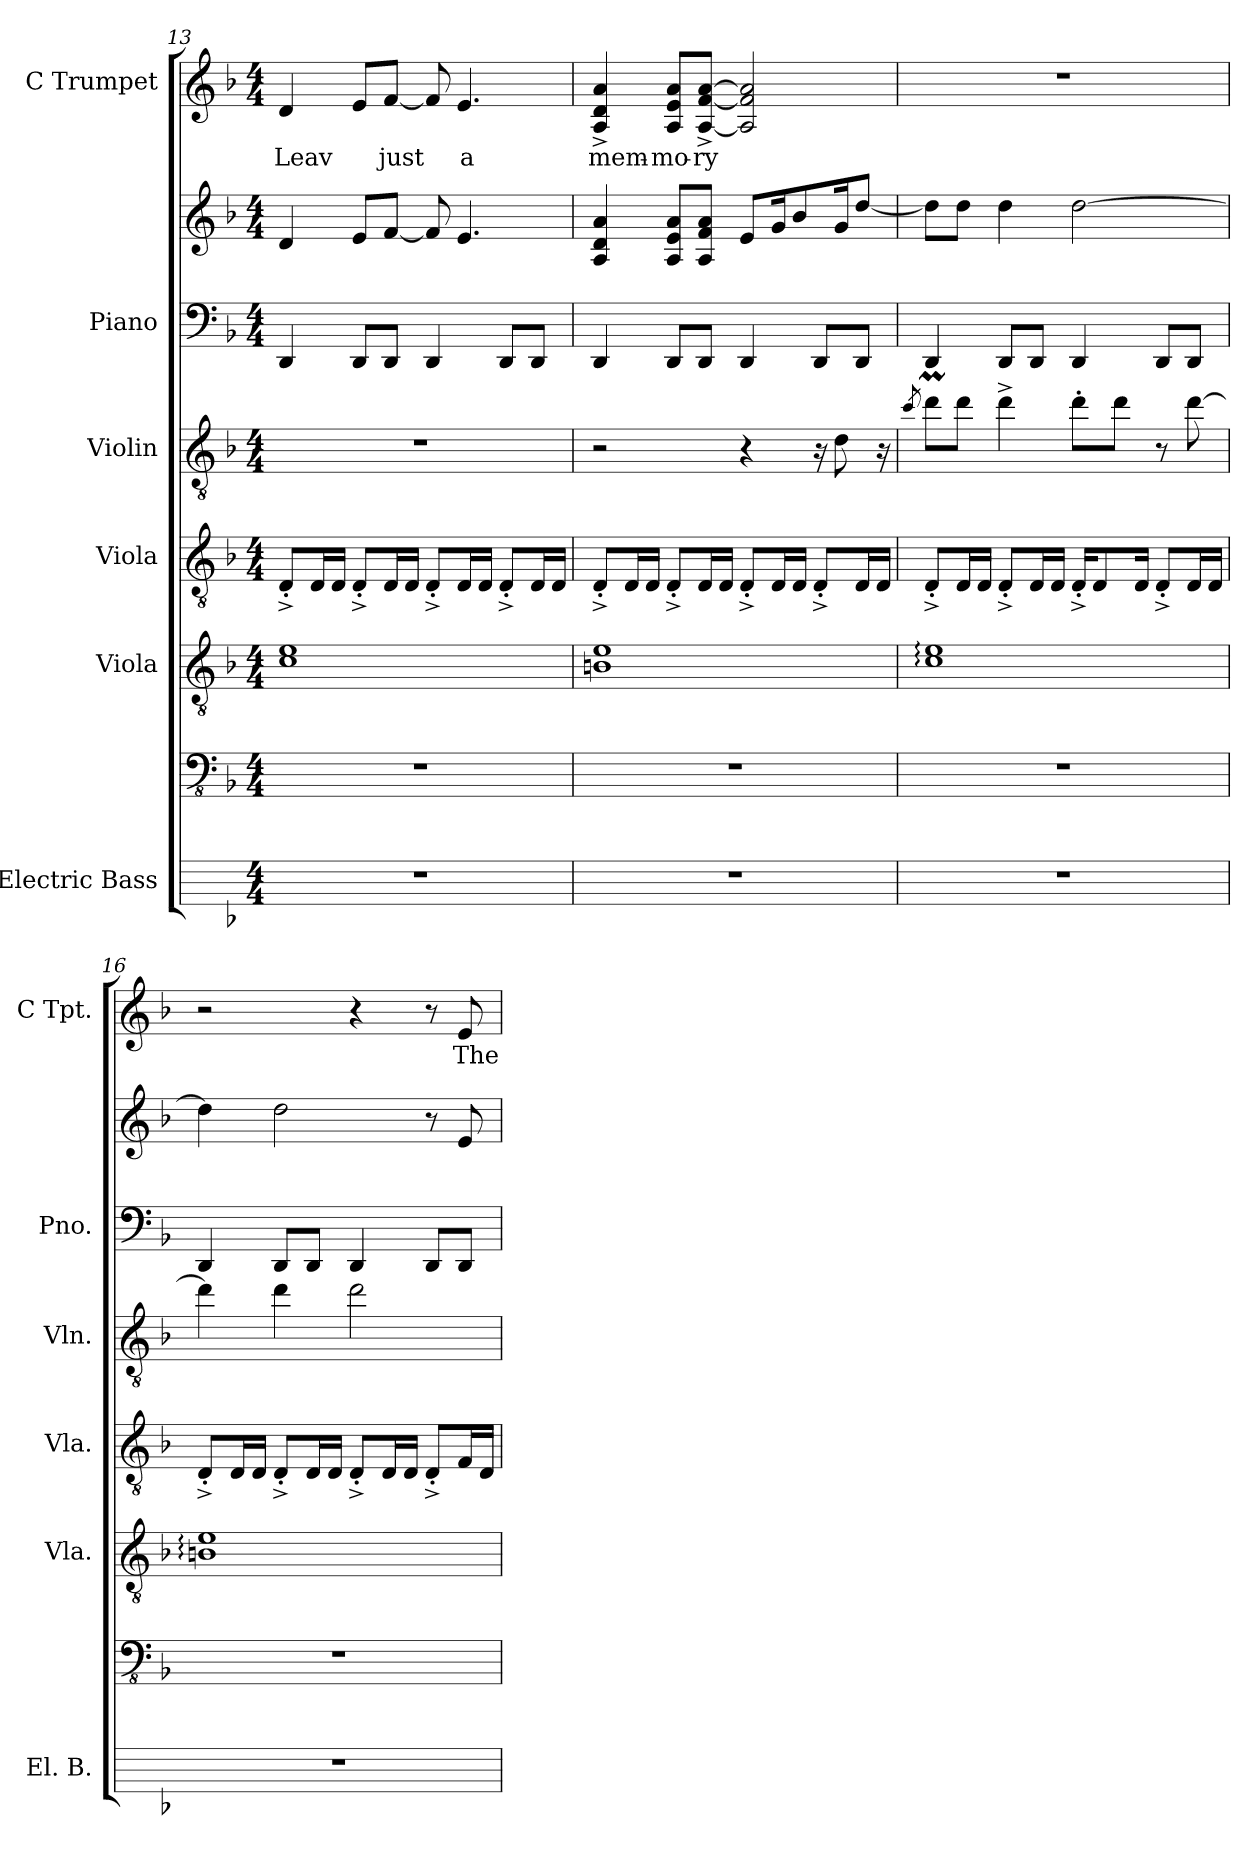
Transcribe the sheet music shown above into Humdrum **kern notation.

**kern	**kern	**kern	**kern	**kern	**kern	**kern	**kern	**text
*part6	*part6	*part5	*part4	*part3	*part2	*part2	*part1	*part1
*staff8	*staff7	*staff6	*staff5	*staff4	*staff3	*staff2	*staff1	*staff1
*I"Electric Bass	*	*I"Viola	*I"Viola	*I"Violin	*I"Piano	*	*I"C Trumpet	*
*I'El. B.	*	*I'Vla.	*I'Vla.	*I'Vln.	*I'Pno.	*	*I'C Tpt.	*
!!LO:LB:g=z
*	*clefFv4	*clefGv2	*clefGv2	*clefGv2	*clefF4	*clefG2	*clefG2	*
*k[b-]	*k[b-]	*k[b-]	*k[b-]	*k[b-]	*k[b-]	*k[b-]	*k[b-]	*
*M4/4	*M4/4	*M4/4	*M4/4	*M4/4	*M4/4	*M4/4	*M4/4	*
=13	=13	=13	=13	=13	=13	=13	=13	=13
1r	1r	1c 1e	8D'^/L	1r	4DD/	4d/	4d/	Leav
.	.	.	16D/L	.	.	.	.	.
.	.	.	16D/JJ	.	.	.	.	.
.	.	.	8D'^/L	.	8DD/L	8e/L	8e/L	.
.	.	.	16D/L	.	8DD/J	[8f/J	[8f/J	just
.	.	.	16D/JJ	.	.	.	.	.
.	.	.	8D'^/L	.	4DD/	8f/]	8f/]	.
.	.	.	16D/L	.	.	4.e/	4.e/	a
.	.	.	16D/JJ	.	.	.	.	.
.	.	.	8D'^/L	.	8DD/L	.	.	.
.	.	.	16D/L	.	8DD/J	.	.	.
.	.	.	16D/JJ	.	.	.	.	.
=14	=14	=14	=14	=14	=14	=14	=14	=14
1r	1r	1Bn 1e	8D'^/L	2r	4DD/	4A/ 4d/ 4a/	4A/^ 4d/^ 4a/^	mem-
.	.	.	16D/L	.	.	.	.	.
.	.	.	16D/JJ	.	.	.	.	.
.	.	.	8D'^/L	.	8DD/L	8A/ 8e/ 8a/L	8A/ 8e/ 8a/L	-mo-
.	.	.	16D/L	.	8DD/J	8A/ 8f/ 8a/J	[8A/^ [8f/^ [8a/^J	-ry
.	.	.	16D/JJ	.	.	.	.	.
.	.	.	8D'^/L	4r	4DD/	8e/L	2A/] 2f/] 2a/]	.
.	.	.	16D/L	.	.	16g/K	.	.
.	.	.	16D/JJ	.	.	8b-/	.	.
.	.	.	8D'^/L	16r	8DD/L	.	.	.
.	.	.	.	8d\	.	16g/K	.	.
.	.	.	16D/L	.	8DD/J	[8dd/J	.	.
.	.	.	16D/JJ	16r	.	.	.	.
=15	=15	=15	=15	=15	=15	=15	=15	=15
.	.	.	.	8qcc/	.	.	.	.
1r	1r	1c: 1e:	8D'^/L	8ddM\L	4DD/	8dd\L]	1r	.
.	.	.	16D/L	8dd\J	.	8dd\J	.	.
.	.	.	16D/JJ	.	.	.	.	.
.	.	.	8D'^/L	4dd^\	8DD/L	4dd\	.	.
.	.	.	16D/L	.	8DD/J	.	.	.
.	.	.	16D/JJ	.	.	.	.	.
.	.	.	16D'^/KL	8dd'\L	4DD/	[2dd\	.	.
.	.	.	8D/	.	.	.	.	.
.	.	.	.	8dd\J	.	.	.	.
.	.	.	16D/Jk	.	.	.	.	.
.	.	.	8D'^/L	8r	8DD/L	.	.	.
.	.	.	16D/L	[8dd\	8DD/J	.	.	.
.	.	.	16D/JJ	.	.	.	.	.
=16	=16	=16	=16	=16	=16	=16	=16	=16
1r	1r	1Bn: 1e:	8D'^/L	4dd\]	4DD/	4dd\]	2r	.
.	.	.	16D/L	.	.	.	.	.
.	.	.	16D/JJ	.	.	.	.	.
.	.	.	8D'^/L	4dd\	8DD/L	2dd\	.	.
.	.	.	16D/L	.	8DD/J	.	.	.
.	.	.	16D/JJ	.	.	.	.	.
.	.	.	8D'^/L	2dd\	4DD/	.	4r	.
.	.	.	16D/L	.	.	.	.	.
.	.	.	16D/JJ	.	.	.	.	.
.	.	.	8D'^/L	.	8DD/L	8r	8r	.
.	.	.	16F/L	.	8DD/J	8e/	8e/	The
.	.	.	16D/JJ	.	.	.	.	.
=	=	=	=	=	=	=	=	=
*-	*-	*-	*-	*-	*-	*-	*-	*-
